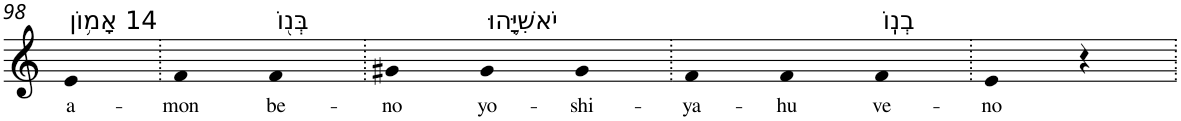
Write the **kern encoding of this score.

**kern	**text
*part1	*part1
*staff1	*staff1
*I"Piano	*
*I'Pno	*
!!LO:PB:g=z
*clefG2	*
*k[]	*
=98	=98
!LO:TX:a:t=14 אָמ֥וֹן	!
!	!LO:LY:b
4e	a-
=99.	=99.
!	!LO:LY:b
4f	-mon
!LO:TX:a:t=בְּנ֖וֹ	!
!	!LO:LY:b
4f	be-
=100.	=100.
!	!LO:LY:b
4g#X	-no
!LO:TX:a:t=יֹאשִׁיָּ֥הוּ	!
!	!LO:LY:b
4g#	yo-
!	!LO:LY:b
4g#	-shi-
=101.	=101.
!	!LO:LY:b
4f	-ya-
!	!LO:LY:b
4f	-hu
!LO:TX:a:t=בְנֽוֹ	!
!	!LO:LY:b
4f	ve-
=102.	=102.
!	!LO:LY:b
4e	-no
4r	.
=.	=.
*-	*-
